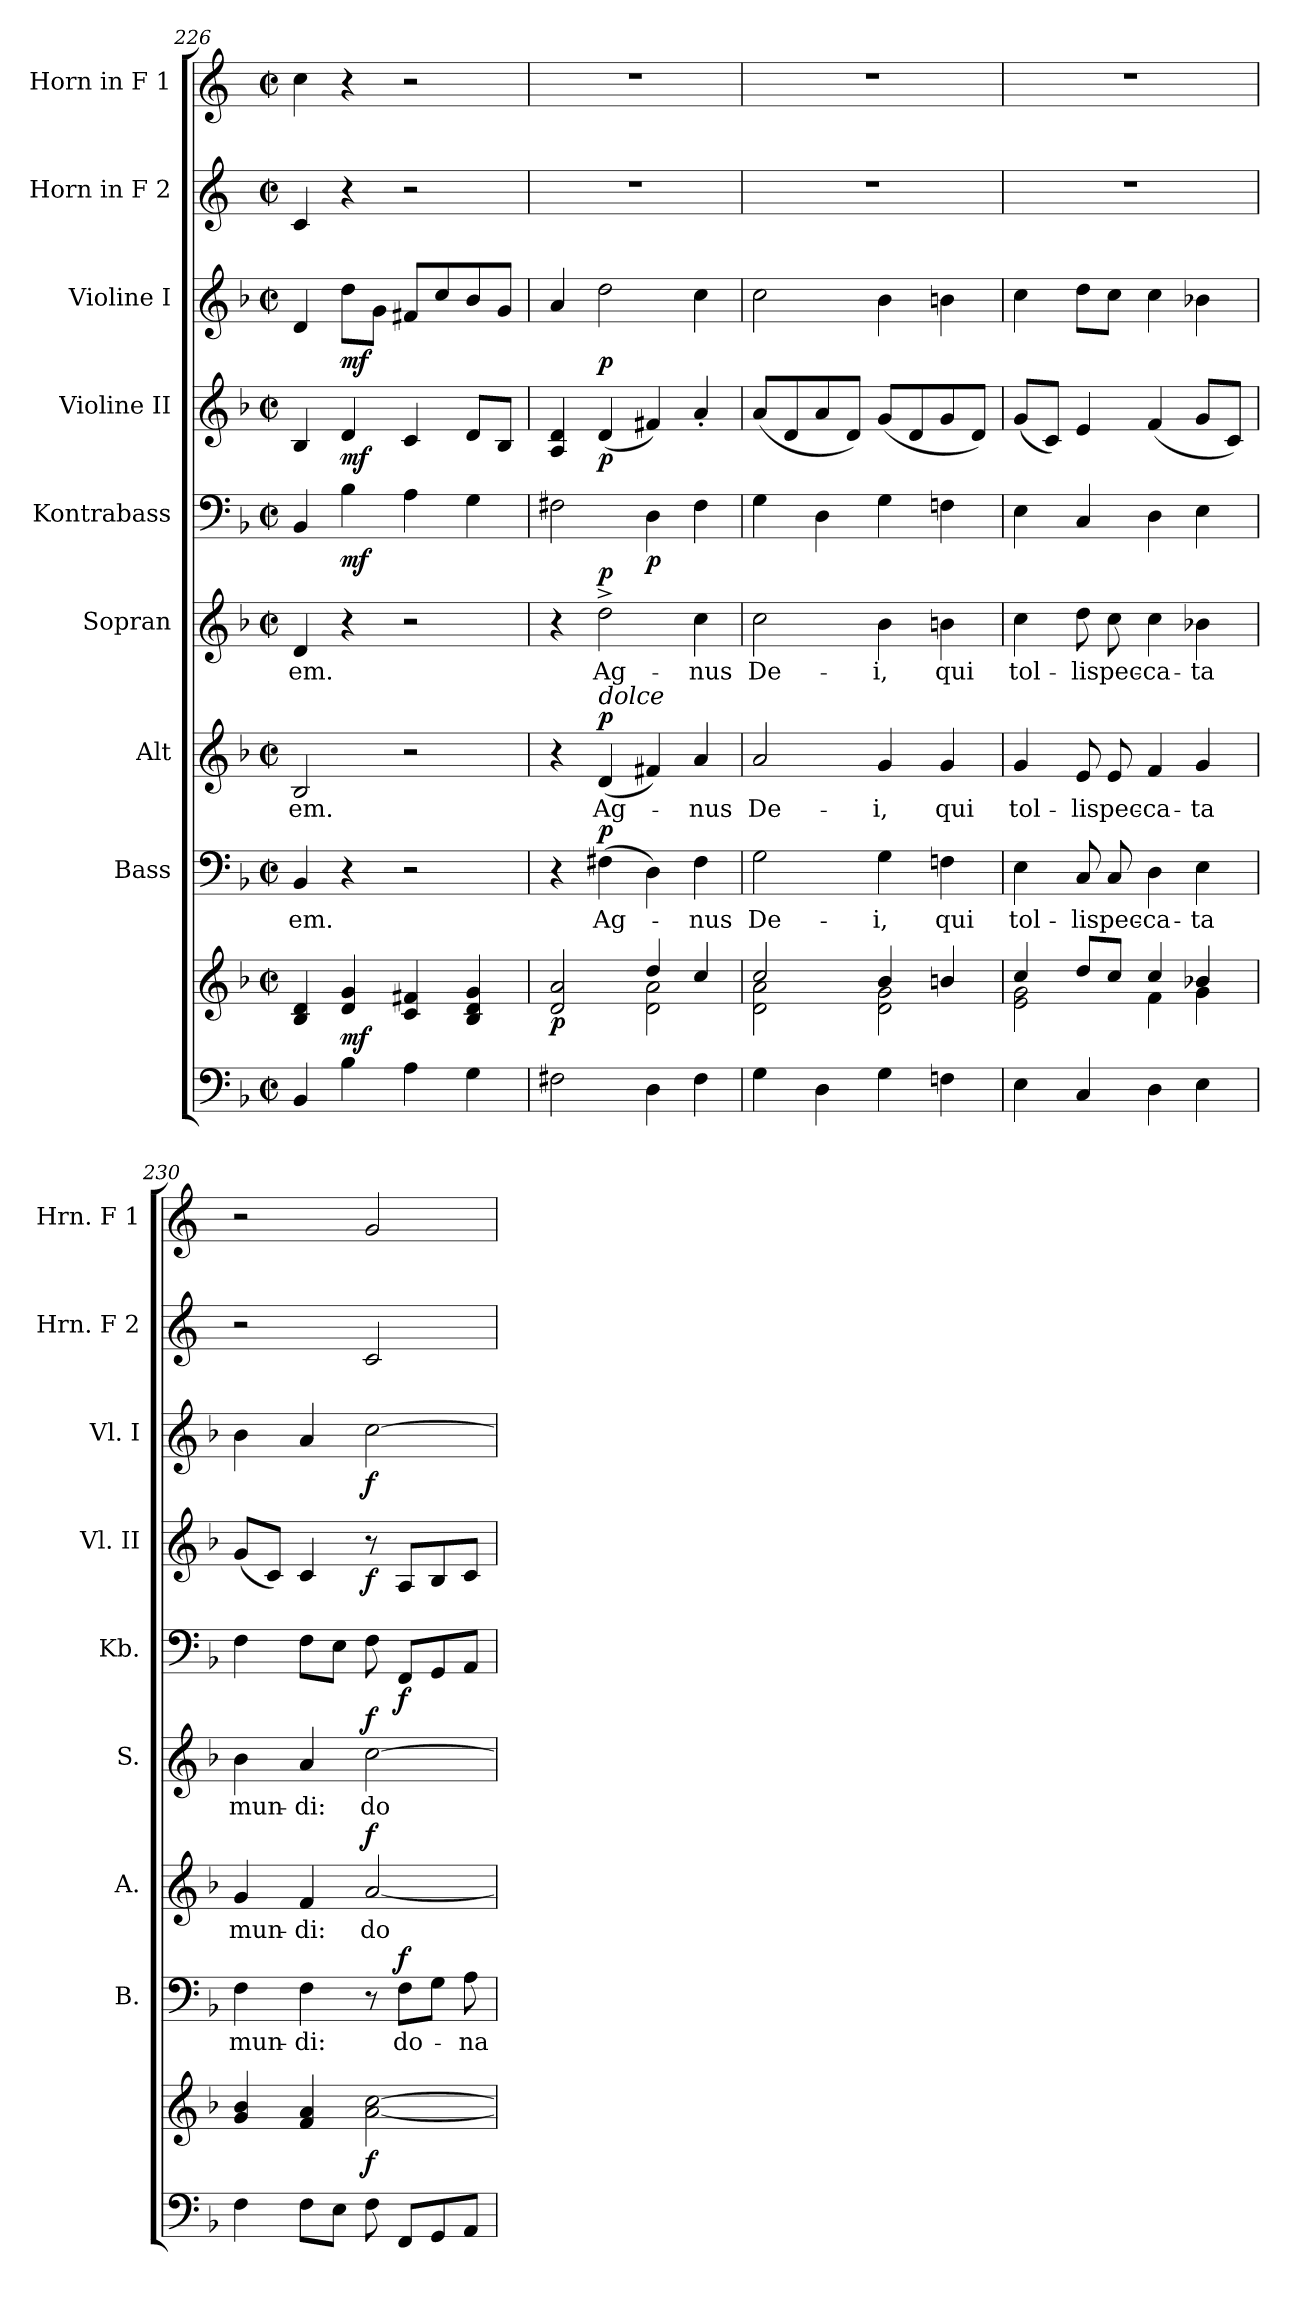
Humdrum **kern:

**kern	**kern	**dynam	**kern	**text	**dynam	**kern	**text	**dynam	**kern	**text	**dynam	**kern	**dynam	**kern	**dynam	**kern	**dynam	**kern	**kern
*part9	*part9	*part9	*part8	*part8	*part8	*part7	*part7	*part7	*part6	*part6	*part6	*part5	*part5	*part4	*part4	*part3	*part3	*part2	*part1
*staff10	*staff9	*staff9/10	*staff8	*staff8	*staff8	*staff7	*staff7	*staff7	*staff6	*staff6	*staff6	*staff5	*staff5	*staff4	*staff4	*staff3	*staff3	*staff2	*staff1
*	*	*	*I"Bass	*	*	*I"Alt	*	*	*I"Sopran	*	*	*I"Kontrabass	*	*I"Violine II	*	*I"Violine I	*	*I"Horn in F 2	*I"Horn in F 1
*	*	*	*I'B.	*	*	*I'A.	*	*	*I'S.	*	*	*I'Kb.	*	*I'Vl. II	*	*I'Vl. I	*	*I'Hrn. F 2	*I'Hrn. F 1
*clefF4	*clefG2	*	*clefF4	*	*	*clefG2	*	*	*clefG2	*	*	*clefF4	*	*clefG2	*	*clefG2	*	*clefG2	*clefG2
*	*	*	*	*	*	*	*	*	*	*	*	*ITrd7c12	*	*	*	*	*	*ITrd4c7	*ITrd4c7
*k[b-]	*k[b-]	*	*k[b-]	*	*	*k[b-]	*	*	*k[b-]	*	*	*k[b-]	*	*k[b-]	*	*k[b-]	*	*k[b-]	*k[b-]
*F:	*F:	*	*F:	*	*	*F:	*	*	*F:	*	*	*F:	*	*F:	*	*F:	*	*F:	*F:
*M2/2	*M2/2	*	*M2/2	*	*	*M2/2	*	*	*M2/2	*	*	*M2/2	*	*M2/2	*	*M2/2	*	*M2/2	*M2/2
*met(c|)	*met(c|)	*	*met(c|)	*	*	*met(c|)	*	*	*met(c|)	*	*	*met(c|)	*	*met(c|)	*	*met(c|)	*	*met(c|)	*met(c|)
=226	=226	=226	=226	=226	=226	=226	=226	=226	=226	=226	=226	=226	=226	=226	=226	=226	=226	=226	=226
!	!	!	!	!LO:LY:b	!	!	!LO:LY:b	!	!	!LO:LY:b	!	!	!	!	!	!	!	!	!
4BB-/	4B-/ 4d/	.	4BB-/	-em.	.	2B-/	-em.	.	4d/	-em.	.	4BBB-/	.	4B-/	.	4d/	.	4F/	4f\
!	!	!LO:DY:a=2	!	!	!	!	!	!	!	!	!	!	!LO:DY:b	!	!LO:DY:b	!	!LO:DY:b	!	!
4B-\	4d/ 4g/	mf	4r	.	.	.	.	.	4r	.	.	4BB-\	mf	4d/	mf	8dd\L	mf	4r	4r
.	.	.	.	.	.	.	.	.	.	.	.	.	.	.	.	8g\J	.	.	.
4A\	4c/ 4f#X/	.	2r	.	.	2r	.	.	2r	.	.	4AA\	.	4c/	.	8f#X/L	.	2r	2r
.	.	.	.	.	.	.	.	.	.	.	.	.	.	.	.	8cc/	.	.	.
4G\	4B-/ 4d/ 4g/	.	.	.	.	.	.	.	.	.	.	4GG\	.	8d/L	.	8b-/	.	.	.
.	.	.	.	.	.	.	.	.	.	.	.	.	.	8B-/J	.	8g/J	.	.	.
=227	=227	=227	=227	=227	=227	=227	=227	=227	=227	=227	=227	=227	=227	=227	=227	=227	=227	=227	=227
*	*^	*	*	*	*	*	*	*	*	*	*	*	*	*	*	*	*	*	*
!	!	!	!LO:DY:b	!	!	!	!	!	!	!	!	!	!	!	!	!	!	!	!	!
2F#X\	2d/ 2a/	2ryy	p	4r	.	.	4r	.	.	4r	.	.	2FF#X\	.	4A/ 4d/	.	4a/	.	1r	1r
!	!	!	!	!	!	!	!LO:TX:a:i:t=dolce	!	!	!	!	!	!	!	!	!	!	!	!	!
!	!	!	!	!	!LO:LY:b	!LO:DY:a	!	!LO:LY:b	!LO:DY:a	!	!LO:LY:b	!LO:DY:a	!	!	!	!LO:DY:b	!	!LO:DY:b	!	!
.	.	.	.	(>4F#X\	Ag-	p	(<4d/	Ag-	p	2dd^>\	Ag-	p	.	.	(<4d/	p	2dd\	p	.	.
!	!	!	!	!	!	!	!	!	!	!	!	!	!	!LO:DY:b	!	!	!	!	!	!
4D\	4dd/	2d\ 2a\	.	4D\)	.	.	4f#X/)	.	.	.	.	.	4DD\	p	4f#X/)	.	.	.	.	.
!	!	!	!	!	!LO:LY:b	!	!	!LO:LY:b	!	!	!LO:LY:b	!	!	!	!	!	!	!	!	!
4F#\	4cc/	.	.	4F#\	-nus	.	4a/	-nus	.	4cc\	-nus	.	4FF#\	.	4a'</	.	4cc\	.	.	.
=228	=228	=228	=228	=228	=228	=228	=228	=228	=228	=228	=228	=228	=228	=228	=228	=228	=228	=228	=228	=228
!	!	!	!	!	!LO:LY:b	!	!	!LO:LY:b	!	!	!LO:LY:b	!	!	!	!	!	!	!	!	!
4G\	2cc/	2d\ 2a\	.	2G\	De-	.	2a/	De-	.	2cc\	De-	.	4GG\	.	(<8a/L	.	2cc\	.	1r	1r
.	.	.	.	.	.	.	.	.	.	.	.	.	.	.	8d/	.	.	.	.	.
4D\	.	.	.	.	.	.	.	.	.	.	.	.	4DD\	.	8a/	.	.	.	.	.
.	.	.	.	.	.	.	.	.	.	.	.	.	.	.	8d/J)	.	.	.	.	.
!	!	!	!	!	!LO:LY:b	!	!	!LO:LY:b	!	!	!LO:LY:b	!	!	!	!	!	!	!	!	!
4G\	4b-/	2d\ 2g\	.	4G\	-i,	.	4g/	-i,	.	4b-\	-i,	.	4GG\	.	(<8g/L	.	4b-\	.	.	.
.	.	.	.	.	.	.	.	.	.	.	.	.	.	.	8d/	.	.	.	.	.
!	!	!	!	!	!LO:LY:b	!	!	!LO:LY:b	!	!	!LO:LY:b	!	!	!	!	!	!	!	!	!
4Fn\	4bn/	.	.	4Fn\	qui	.	4g/	qui	.	4bn\	qui	.	4FFn\	.	8g/	.	4bn\	.	.	.
.	.	.	.	.	.	.	.	.	.	.	.	.	.	.	8d/J)	.	.	.	.	.
!!LO:PB:g=z
=229	=229	=229	=229	=229	=229	=229	=229	=229	=229	=229	=229	=229	=229	=229	=229	=229	=229	=229	=229	=229
!	!	!	!	!	!LO:LY:b	!	!	!LO:LY:b	!	!	!LO:LY:b	!	!	!	!	!	!	!	!	!
4E\	4cc/	2e\ 2g\	.	4E\	tol-	.	4g/	tol-	.	4cc\	tol-	.	4EE\	.	(<8g/L	.	4cc\	.	1r	1r
.	.	.	.	.	.	.	.	.	.	.	.	.	.	.	8c/J)	.	.	.	.	.
!	!	!	!	!	!LO:LY:b	!	!	!LO:LY:b	!	!	!LO:LY:b	!	!	!	!	!	!	!	!	!
4C/	8dd/L	.	.	8C/	-lis	.	8e/	-lis	.	8dd\	-lis	.	4CC/	.	4e/	.	8dd\L	.	.	.
!	!	!	!	!	!LO:LY:b	!	!	!LO:LY:b	!	!	!LO:LY:b	!	!	!	!	!	!	!	!	!
.	8cc/J	.	.	8C/	pec-	.	8e/	pec-	.	8cc\	pec-	.	.	.	.	.	8cc\J	.	.	.
!	!	!	!	!	!LO:LY:b	!	!	!LO:LY:b	!	!	!LO:LY:b	!	!	!	!	!	!	!	!	!
4D\	4cc/	4f\	.	4D\	-ca-	.	4f/	-ca-	.	4cc\	-ca-	.	4DD\	.	(<4f/	.	4cc\	.	.	.
!	!	!	!	!	!LO:LY:b	!	!	!LO:LY:b	!	!	!LO:LY:b	!	!	!	!	!	!	!	!	!
4E\	4b-X/	4g\	.	4E\	-ta	.	4g/	-ta	.	4b-X\	-ta	.	4EE\	.	8g/L	.	4b-X\	.	.	.
.	.	.	.	.	.	.	.	.	.	.	.	.	.	.	8c/J)	.	.	.	.	.
*	*v	*v	*	*	*	*	*	*	*	*	*	*	*	*	*	*	*	*	*	*
=230	=230	=230	=230	=230	=230	=230	=230	=230	=230	=230	=230	=230	=230	=230	=230	=230	=230	=230	=230
!	!	!	!	!LO:LY:b	!	!	!LO:LY:b	!	!	!LO:LY:b	!	!	!	!	!	!	!	!	!
4F\	4g/ 4b-/	.	4F\	mun-	.	4g/	mun-	.	4b-\	mun-	.	4FF\	.	(<8g/L	.	4b-\	.	2r	2r
.	.	.	.	.	.	.	.	.	.	.	.	.	.	8c/J)	.	.	.	.	.
!	!	!	!	!LO:LY:b	!	!	!LO:LY:b	!	!	!LO:LY:b	!	!	!	!	!	!	!	!	!
8F\L	4f/ 4a/	.	4F\	-di:	.	4f/	-di:	.	4a/	-di:	.	8FF\L	.	4c/	.	4a/	.	.	.
8E\J	.	.	.	.	.	.	.	.	.	.	.	8EE\J	.	.	.	.	.	.	.
!	!	!LO:DY:b	!	!	!	!	!LO:LY:b	!LO:DY:a	!	!LO:LY:b	!LO:DY:a	!	!	!	!LO:DY:b	!	!LO:DY:b	!	!
8F\	[2a\ [2cc\	f	8r	.	.	[2a/	do-	f	[2cc\	do-	f	8FF\	.	8r	f	[2cc\	f	2F/	2c/
!	!	!	!	!LO:LY:b	!LO:DY:a	!	!	!	!	!	!	!	!LO:DY:b	!	!	!	!	!	!
8FF/L	.	.	8F\L	do-	f	.	.	.	.	.	.	8FFF/L	f	8A/L	.	.	.	.	.
8GG/	.	.	8G\J	.	.	.	.	.	.	.	.	8GGG/	.	8B-/	.	.	.	.	.
!	!	!	!	!LO:LY:b	!	!	!	!	!	!	!	!	!	!	!	!	!	!	!
8AA/J	.	.	8A\	-na	.	.	.	.	.	.	.	8AAA/J	.	8c/J	.	.	.	.	.
=	=	=	=	=	=	=	=	=	=	=	=	=	=	=	=	=	=	=	=
*-	*-	*-	*-	*-	*-	*-	*-	*-	*-	*-	*-	*-	*-	*-	*-	*-	*-	*-	*-
